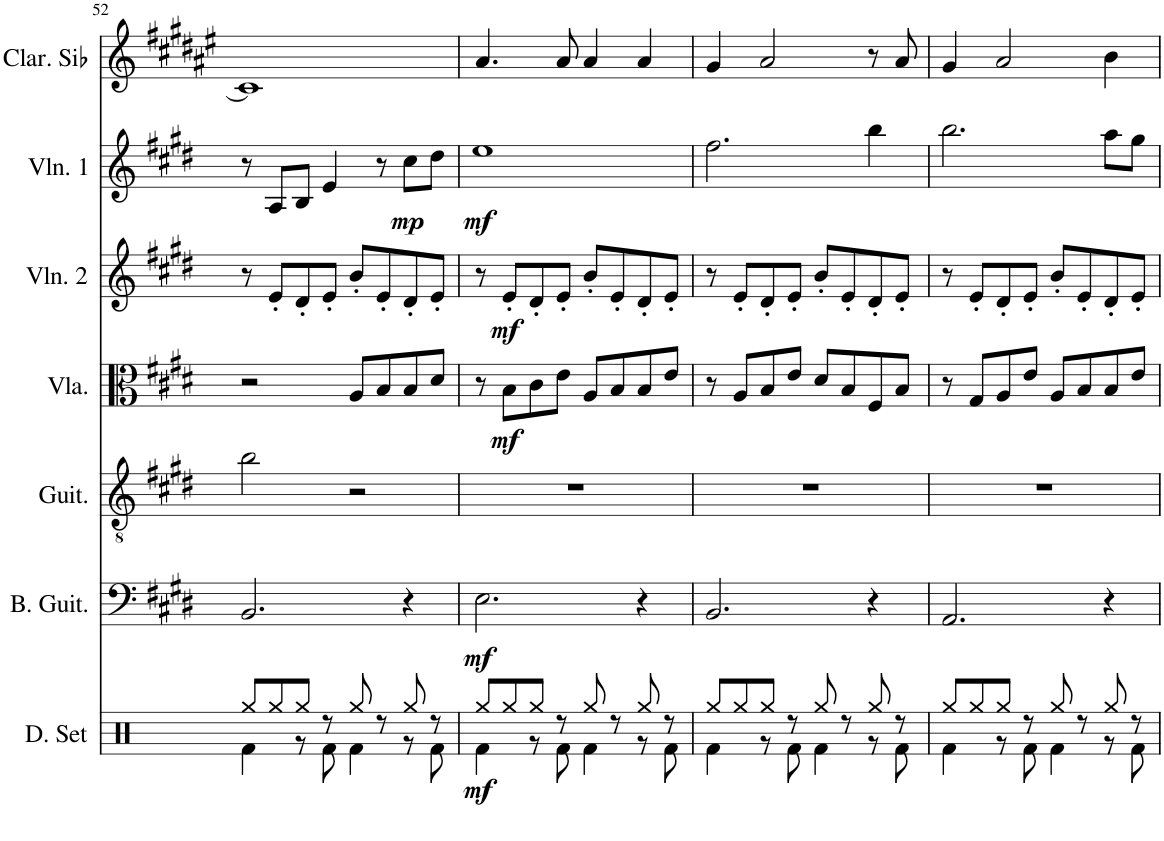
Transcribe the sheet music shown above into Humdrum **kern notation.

**kern	**dynam	**kern	**dynam	**kern	**kern	**dynam	**kern	**dynam	**kern	**dynam	**kern
*part7	*part7	*part6	*part6	*part5	*part4	*part4	*part3	*part3	*part2	*part2	*part1
*staff7	*staff7	*staff6	*staff6	*staff5	*staff4	*staff4	*staff3	*staff3	*staff2	*staff2	*staff1
*I"Drumset	*	*I"Bass Guitar	*	*I"Acoustic Guitar	*I"Viola	*	*I"Violin 2	*	*I"Violin 1	*	*I"Clarinette en Sib
*I'D. Set	*	*I'B. Guit.	*	*I'Guit.	*I'Vla.	*	*I'Vln. 2	*	*I'Vln. 1	*	*I'Clar. Sib
!!LO:PB:g=z
*clefX	*	*clefF4	*	*clefGv2	*clefC3	*	*clefG2	*	*clefG2	*	*clefG2
*	*	*Trd7c12	*	*	*	*	*	*	*	*	*Trd1c2
*k[]	*	*k[f#c#g#d#]	*	*k[f#c#g#d#]	*k[f#c#g#d#]	*	*k[f#c#g#d#]	*	*k[f#c#g#d#]	*	*k[f#c#g#d#a#e#]
*M4/4	*	*M4/4	*	*M4/4	*M4/4	*	*M4/4	*	*M4/4	*	*M4/4
=52	=52	=52	=52	=52	=52	=52	=52	=52	=52	=52	=52
*^	*	*	*	*	*	*	*	*	*	*	*
8Rgg/L	4Rf\	.	2.BB/	.	2b\	2r	.	8r	.	8r	.	1c#]
8Rgg/	.	.	.	.	.	.	.	8e'/L	.	8A/L	.	.
8Rgg/J	8r	.	.	.	.	.	.	8d#'/	.	8B/J	.	.
8r	8Rf\	.	.	.	.	.	.	8e'/J	.	4e/	.	.
8Rgg/	4Rf\	.	.	.	2r	8A/L	.	8b'/L	.	.	.	.
8r	.	.	.	.	.	8B/	.	8e'/	.	8r	.	.
!	!	!	!	!	!	!	!	!	!	!	!LO:DY:b	!
8Rgg/	8r	.	4r	.	.	8B/	.	8d#'/	.	8cc#\L	mp	.
8r	8Rf\	.	.	.	.	8d#/J	.	8e'/J	.	8dd#\J	.	.
=53	=53	=53	=53	=53	=53	=53	=53	=53	=53	=53	=53	=53
!	!	!LO:DY:b	!	!LO:DY:b	!	!	!	!	!	!	!LO:DY:b	!
8Rgg/L	4Rf\	mf	2.E\	mf	1r	8r	.	8r	.	1ee	mf	4.a#/
!	!	!	!	!	!	!	!LO:DY:b	!	!LO:DY:b	!	!	!
8Rgg/	.	.	.	.	.	8B\L	mf	8e'/L	mf	.	.	.
8Rgg/J	8r	.	.	.	.	8c#\	.	8d#'/	.	.	.	.
8r	8Rf\	.	.	.	.	8e\J	.	8e'/J	.	.	.	8a#/
8Rgg/	4Rf\	.	.	.	.	8A/L	.	8b'/L	.	.	.	4a#/
8r	.	.	.	.	.	8B/	.	8e'/	.	.	.	.
8Rgg/	8r	.	4r	.	.	8B/	.	8d#'/	.	.	.	4a#/
8r	8Rf\	.	.	.	.	8e/J	.	8e'/J	.	.	.	.
=54	=54	=54	=54	=54	=54	=54	=54	=54	=54	=54	=54	=54
8Rgg/L	4Rf\	.	2.BB/	.	1r	8r	.	8r	.	2.ff#\	.	4g#/
8Rgg/	.	.	.	.	.	8A/L	.	8e'/L	.	.	.	.
8Rgg/J	8r	.	.	.	.	8B/	.	8d#'/	.	.	.	2a#/
8r	8Rf\	.	.	.	.	8e/J	.	8e'/J	.	.	.	.
8Rgg/	4Rf\	.	.	.	.	8d#/L	.	8b'/L	.	.	.	.
8r	.	.	.	.	.	8B/	.	8e'/	.	.	.	.
8Rgg/	8r	.	4r	.	.	8F#/	.	8d#'/	.	4bb\	.	8r
8r	8Rf\	.	.	.	.	8B/J	.	8e'/J	.	.	.	8a#/
=55	=55	=55	=55	=55	=55	=55	=55	=55	=55	=55	=55	=55
8Rgg/L	4Rf\	.	2.AA/	.	1r	8r	.	8r	.	2.bb\	.	4g#/
8Rgg/	.	.	.	.	.	8G#/L	.	8e'/L	.	.	.	.
8Rgg/J	8r	.	.	.	.	8A/	.	8d#'/	.	.	.	2a#/
8r	8Rf\	.	.	.	.	8e/J	.	8e'/J	.	.	.	.
8Rgg/	4Rf\	.	.	.	.	8A/L	.	8b'/L	.	.	.	.
8r	.	.	.	.	.	8B/	.	8e'/	.	.	.	.
8Rgg/	8r	.	4r	.	.	8B/	.	8d#'/	.	8aa\L	.	4b\
8r	8Rf\	.	.	.	.	8e/J	.	8e'/J	.	8gg#\J	.	.
*v	*v	*	*	*	*	*	*	*	*	*	*	*
=	=	=	=	=	=	=	=	=	=	=	=
*-	*-	*-	*-	*-	*-	*-	*-	*-	*-	*-	*-
